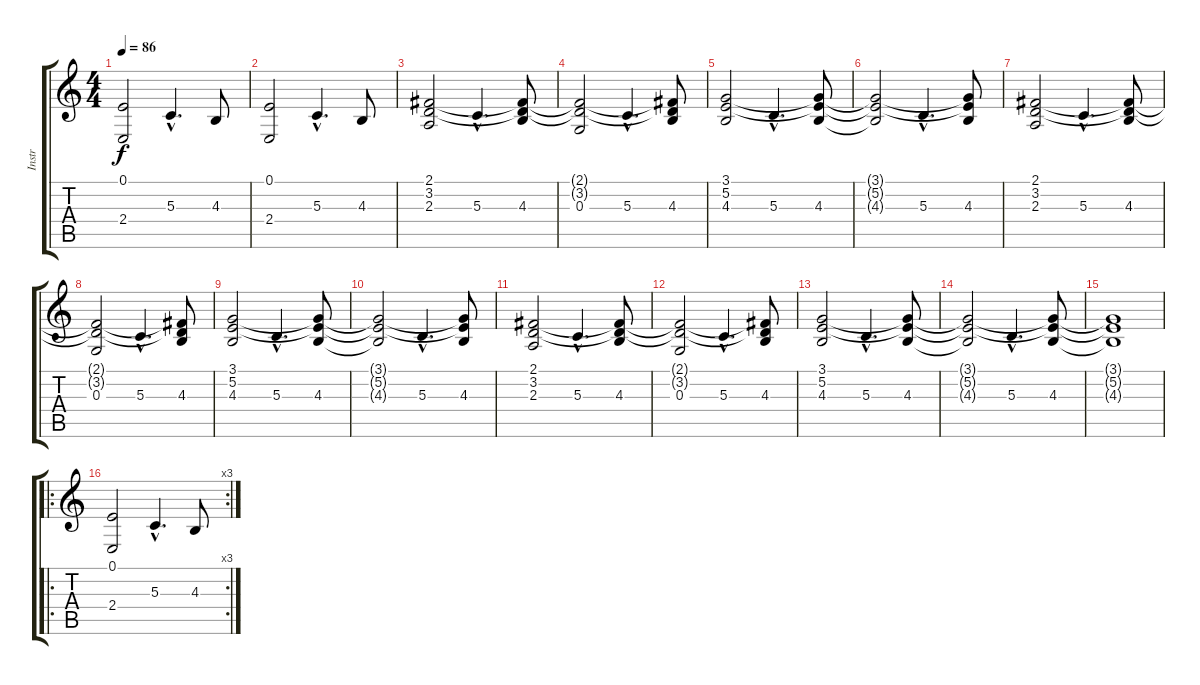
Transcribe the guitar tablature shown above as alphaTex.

\track ("Instr" "Instr") {instrument pad2warm}
\staff {score tabs}
\tuning (E4 B3 G3 D3 A2 E2) {hide}
\ts (4 4)
\tempo 86
\clef g2
\ks c
(0.1 2.4).2{dy f} 5.3{hac}.4{d} 4.3.8 |
(0.1 2.4).2 5.3{hac}.4{d} 4.3.8 |
(2.1 3.2 2.3).2 5.3{hac}.4{d} (2.1{t} 3.2{t} 4.3).8 |
(2.1{t} 3.2{t} 0.3).2 5.3{hac}.4{d} (2.1{t} 3.2{t} 4.3).8 |
(3.1 5.2 4.3).2 5.3{hac}.4{d} (3.1{t} 5.2{t} 4.3).8 |
(3.1{t} 5.2{t} 4.3{t}).2 5.3{hac}.4{d} (3.1{t} 5.2{t} 4.3).8 |
(2.1 3.2 2.3).2 5.3{hac}.4{d} (2.1{t} 3.2{t} 4.3).8 |
(2.1{t} 3.2{t} 0.3).2 5.3{hac}.4{d} (2.1{t} 3.2{t} 4.3).8 |
(3.1 5.2 4.3).2 5.3{hac}.4{d} (3.1{t} 5.2{t} 4.3).8 |
(3.1{t} 5.2{t} 4.3{t}).2 5.3{hac}.4{d} (3.1{t} 5.2{t} 4.3).8 |
(2.1 3.2 2.3).2 5.3{hac}.4{d} (2.1{t} 3.2{t} 4.3).8 |
(2.1{t} 3.2{t} 0.3).2 5.3{hac}.4{d} (2.1{t} 3.2{t} 4.3).8 |
(3.1 5.2 4.3).2 5.3{hac}.4{d} (3.1{t} 5.2{t} 4.3).8 |
(3.1{t} 5.2{t} 4.3{t}).2 5.3{hac}.4{d} (3.1{t} 5.2{t} 4.3).8 |
(3.1{t} 5.2{t} 4.3{t}).1 |
\ro
\rc 3
(0.1 2.4).2 5.3{hac}.4{d} 4.3.8
